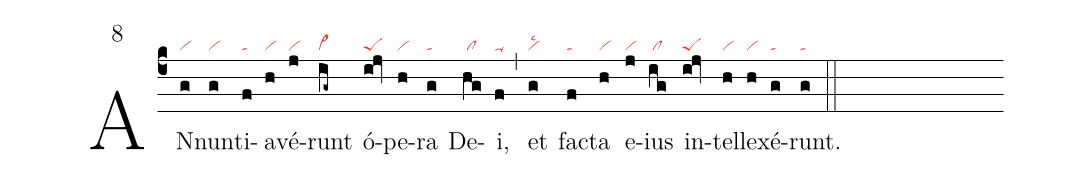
mode: 8;
nabc-lines: 1;
%%
(c4)
AN(g|vi)nun(g|vi)ti(f|ta)a(h|vi)vé(j|vi)runt(ig~|cl~) ó(iqj|peS)pe(h|vi)ra(g|ta) De(hg|/cl)i,(f|ta-) (,)
et(g|vilsc2) fa(f|ta)cta(h|vi) e(j|vi)ius(ig|/cl) in(iqj|peS)tel(h|vi)le(h|vi)xé(g|ta)runt.(g|ta) (::)
